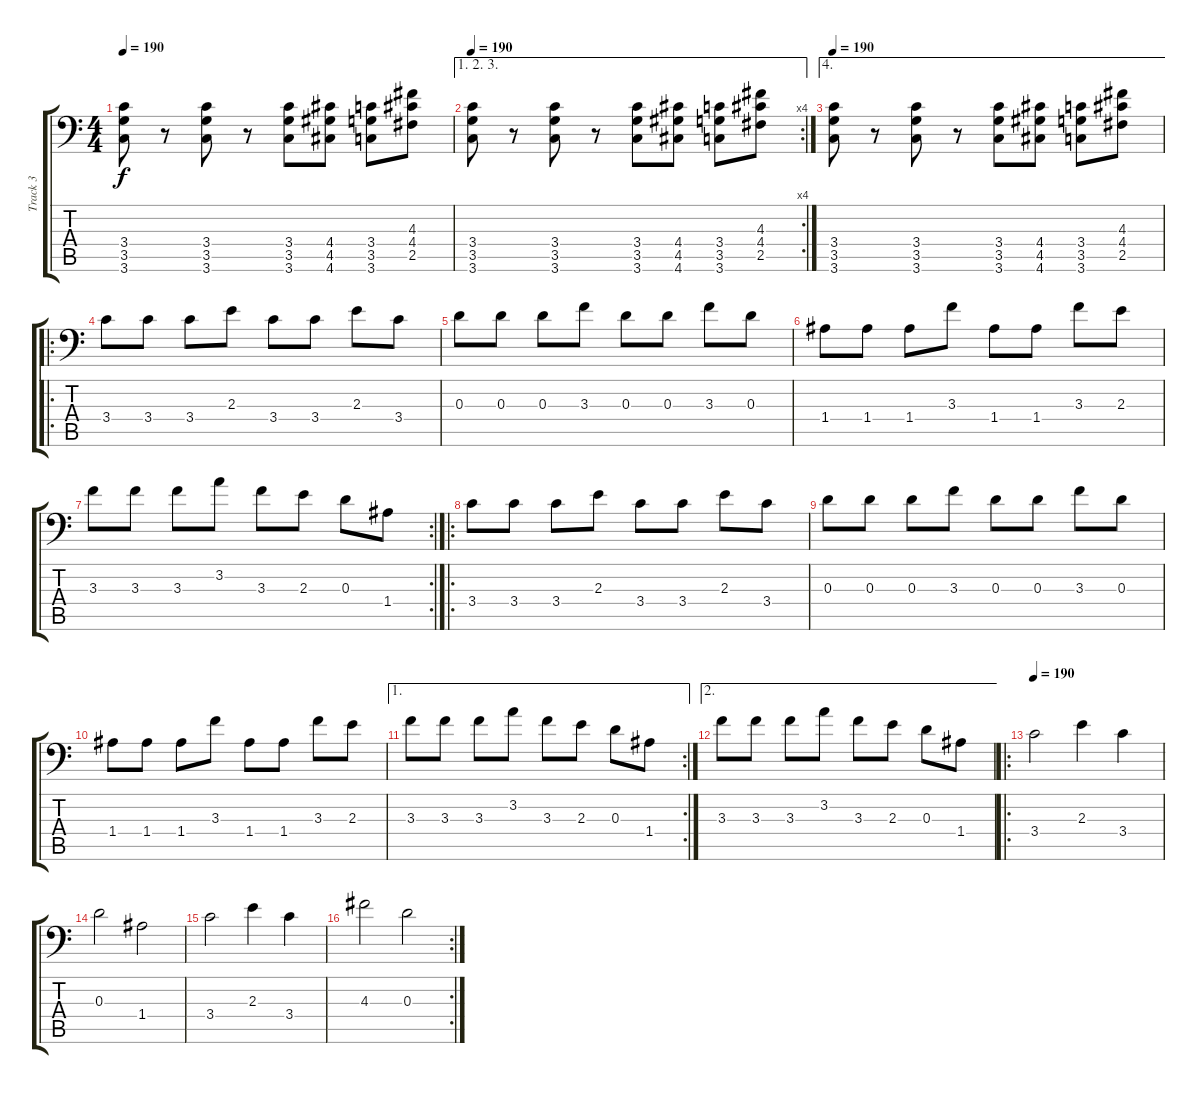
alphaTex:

\track ("Track 3" "Track 3") {instrument distortionguitar}
\staff {score tabs}
\tuning (B3 Gb3 D3 A2 E2 A1) {hide}
\ts (4 4)
\tempo 190
\clef f4
\ks c
(3.4 3.5 3.6).8{dy f} r.8 (3.4 3.5 3.6).8 r.8 (3.4 3.5 3.6).8 (4.4 4.5 4.6).8 (3.4 3.5 3.6).8 (4.3 4.4 2.5).8 |
\ae (1 2 3)
\rc 4
\tempo 190
(3.4 3.5 3.6).8 r.8 (3.4 3.5 3.6).8 r.8 (3.4 3.5 3.6).8 (4.4 4.5 4.6).8 (3.4 3.5 3.6).8 (4.3 4.4 2.5).8 |
\ae 4
\tempo 190
(3.4 3.5 3.6).8 r.8 (3.4 3.5 3.6).8 r.8 (3.4 3.5 3.6).8 (4.4 4.5 4.6).8 (3.4 3.5 3.6).8 (4.3 4.4 2.5).8 |
\ro
3.4.8 3.4.8 3.4.8 2.3.8 3.4.8 3.4.8 2.3.8 3.4.8 |
0.3.8 0.3.8 0.3.8 3.3.8 0.3.8 0.3.8 3.3.8 0.3.8 |
1.4.8 1.4.8 1.4.8 3.3.8 1.4.8 1.4.8 3.3.8 2.3.8 |
\rc 2
3.3.8 3.3.8 3.3.8 3.2.8 3.3.8 2.3.8 0.3.8 1.4.8 |
\ro
3.4.8 3.4.8 3.4.8 2.3.8 3.4.8 3.4.8 2.3.8 3.4.8 |
0.3.8 0.3.8 0.3.8 3.3.8 0.3.8 0.3.8 3.3.8 0.3.8 |
1.4.8 1.4.8 1.4.8 3.3.8 1.4.8 1.4.8 3.3.8 2.3.8 |
\ae 1
\rc 2
3.3.8 3.3.8 3.3.8 3.2.8 3.3.8 2.3.8 0.3.8 1.4.8 |
\ae 2
3.3.8 3.3.8 3.3.8 3.2.8 3.3.8 2.3.8 0.3.8 1.4.8 |
\ro
\tempo 190
3.4.2 2.3.4 3.4.4 |
0.3.2 1.4.2 |
3.4.2 2.3.4 3.4.4 |
\rc 2
4.3.2 0.3.2
